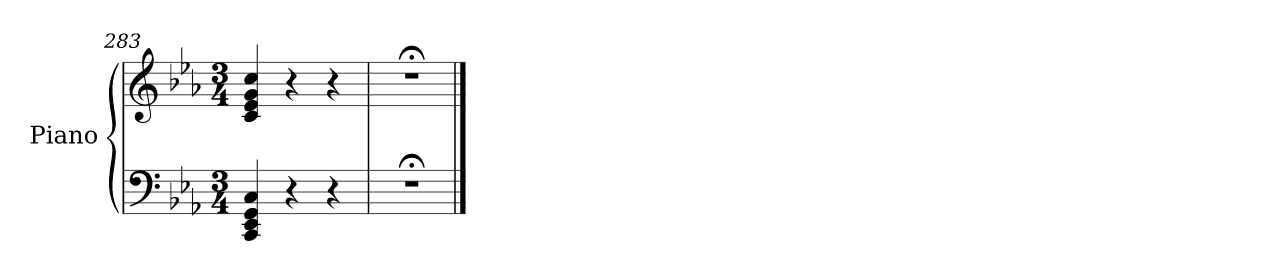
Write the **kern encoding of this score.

**kern	**kern
*part1	*part1
*staff2	*staff1
*I"Piano	*
*I'Pno	*
!!LO:LB:g=z
*clefF4	*clefG2
*k[b-e-a-]	*k[b-e-a-]
*M3/4	*M3/4
=283	=283
4CC/ 4EE-/ 4GG/ 4C/	4c/ 4e-/ 4g/ 4cc/
4r	4r
4r	4r
=284	=284
2.r;<	2.r;<
==	==
*-	*-
